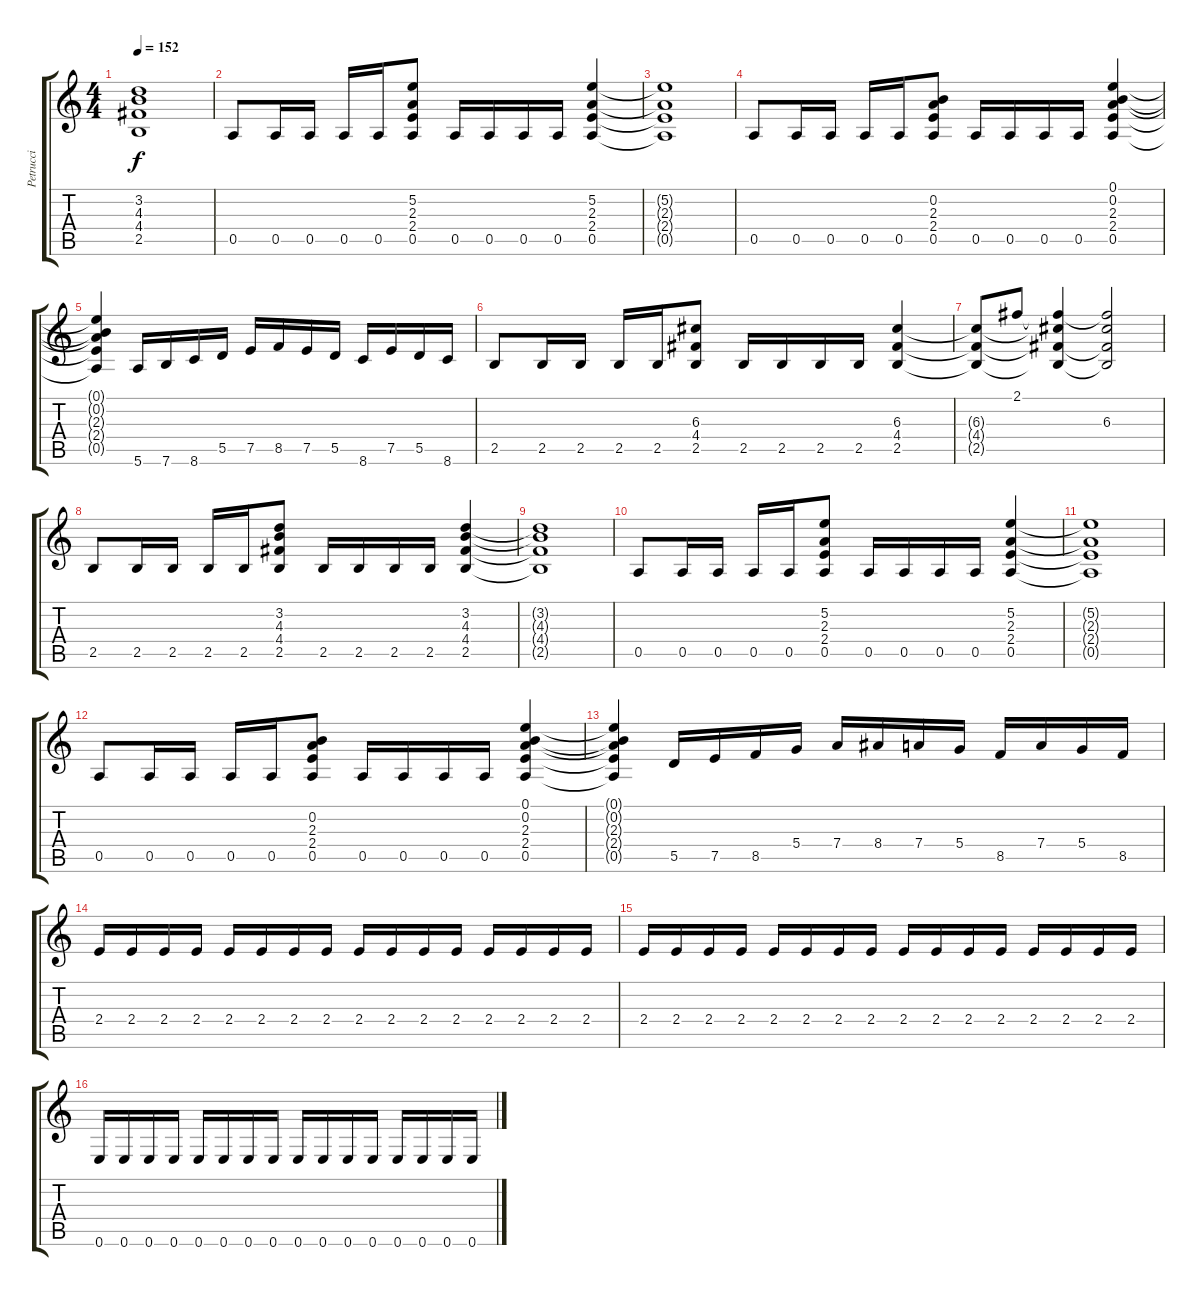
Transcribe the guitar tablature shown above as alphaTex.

\track ("Petrucci" "Petrucci") {instrument distortionguitar}
\staff {score tabs}
\tuning (E4 B3 G3 D3 A2 E2) {hide}
\ts (4 4)
\tempo 152
\clef g2
\ks c
(3.2{t} 4.3{t} 4.4{t} 2.5{t}).1{dy f} |
0.5.8 0.5.16 0.5.16 0.5.16 0.5.16 (5.2 2.3 2.4 0.5).8 0.5.16 0.5.16 0.5.16 0.5.16 (5.2 2.3 2.4 0.5).4 |
(5.2{t} 2.3{t} 2.4{t} 0.5{t}).1 |
0.5.8 0.5.16 0.5.16 0.5.16 0.5.16 (0.2 2.3 2.4 0.5).8 0.5.16 0.5.16 0.5.16 0.5.16 (0.1 0.2 2.3 2.4 0.5).4 |
(0.1{t} 0.2{t} 2.3{t} 2.4{t} 0.5{t}).4 5.6.16 7.6.16 8.6.16 5.5.16 7.5.16 8.5.16 7.5.16 5.5.16 8.6.16 7.5.16 5.5.16 8.6.16 |
2.5.8 2.5.16 2.5.16 2.5.16 2.5.16 (6.3 4.4 2.5).8 2.5.16 2.5.16 2.5.16 2.5.16 (6.3 4.4 2.5).4 |
(6.3{t} 4.4{t} 2.5{t}).8 2.1.8 (2.1{t} 6.3{t} 4.4{t} 2.5{t}).4 (2.1{t} 6.3 4.4{t} 2.5{t}).2 |
2.5.8 2.5.16 2.5.16 2.5.16 2.5.16 (3.2 4.3 4.4 2.5).8 2.5.16 2.5.16 2.5.16 2.5.16 (3.2 4.3 4.4 2.5).4 |
(3.2{t} 4.3{t} 4.4{t} 2.5{t}).1 |
0.5.8 0.5.16 0.5.16 0.5.16 0.5.16 (5.2 2.3 2.4 0.5).8 0.5.16 0.5.16 0.5.16 0.5.16 (5.2 2.3 2.4 0.5).4 |
(5.2{t} 2.3{t} 2.4{t} 0.5{t}).1 |
0.5.8 0.5.16 0.5.16 0.5.16 0.5.16 (0.2 2.3 2.4 0.5).8 0.5.16 0.5.16 0.5.16 0.5.16 (0.1 0.2 2.3 2.4 0.5).4 |
(0.1{t} 0.2{t} 2.3{t} 2.4{t} 0.5{t}).4 5.5.16 7.5.16 8.5.16 5.4.16 7.4.16 8.4.16 7.4.16 5.4.16 8.5.16 7.4.16 5.4.16 8.5.16 |
2.4.16 2.4.16 2.4.16 2.4.16 2.4.16 2.4.16 2.4.16 2.4.16 2.4.16 2.4.16 2.4.16 2.4.16 2.4.16 2.4.16 2.4.16 2.4.16 |
2.4.16 2.4.16 2.4.16 2.4.16 2.4.16 2.4.16 2.4.16 2.4.16 2.4.16 2.4.16 2.4.16 2.4.16 2.4.16 2.4.16 2.4.16 2.4.16 |
0.6.16 0.6.16 0.6.16 0.6.16 0.6.16 0.6.16 0.6.16 0.6.16 0.6.16 0.6.16 0.6.16 0.6.16 0.6.16 0.6.16 0.6.16 0.6.16
